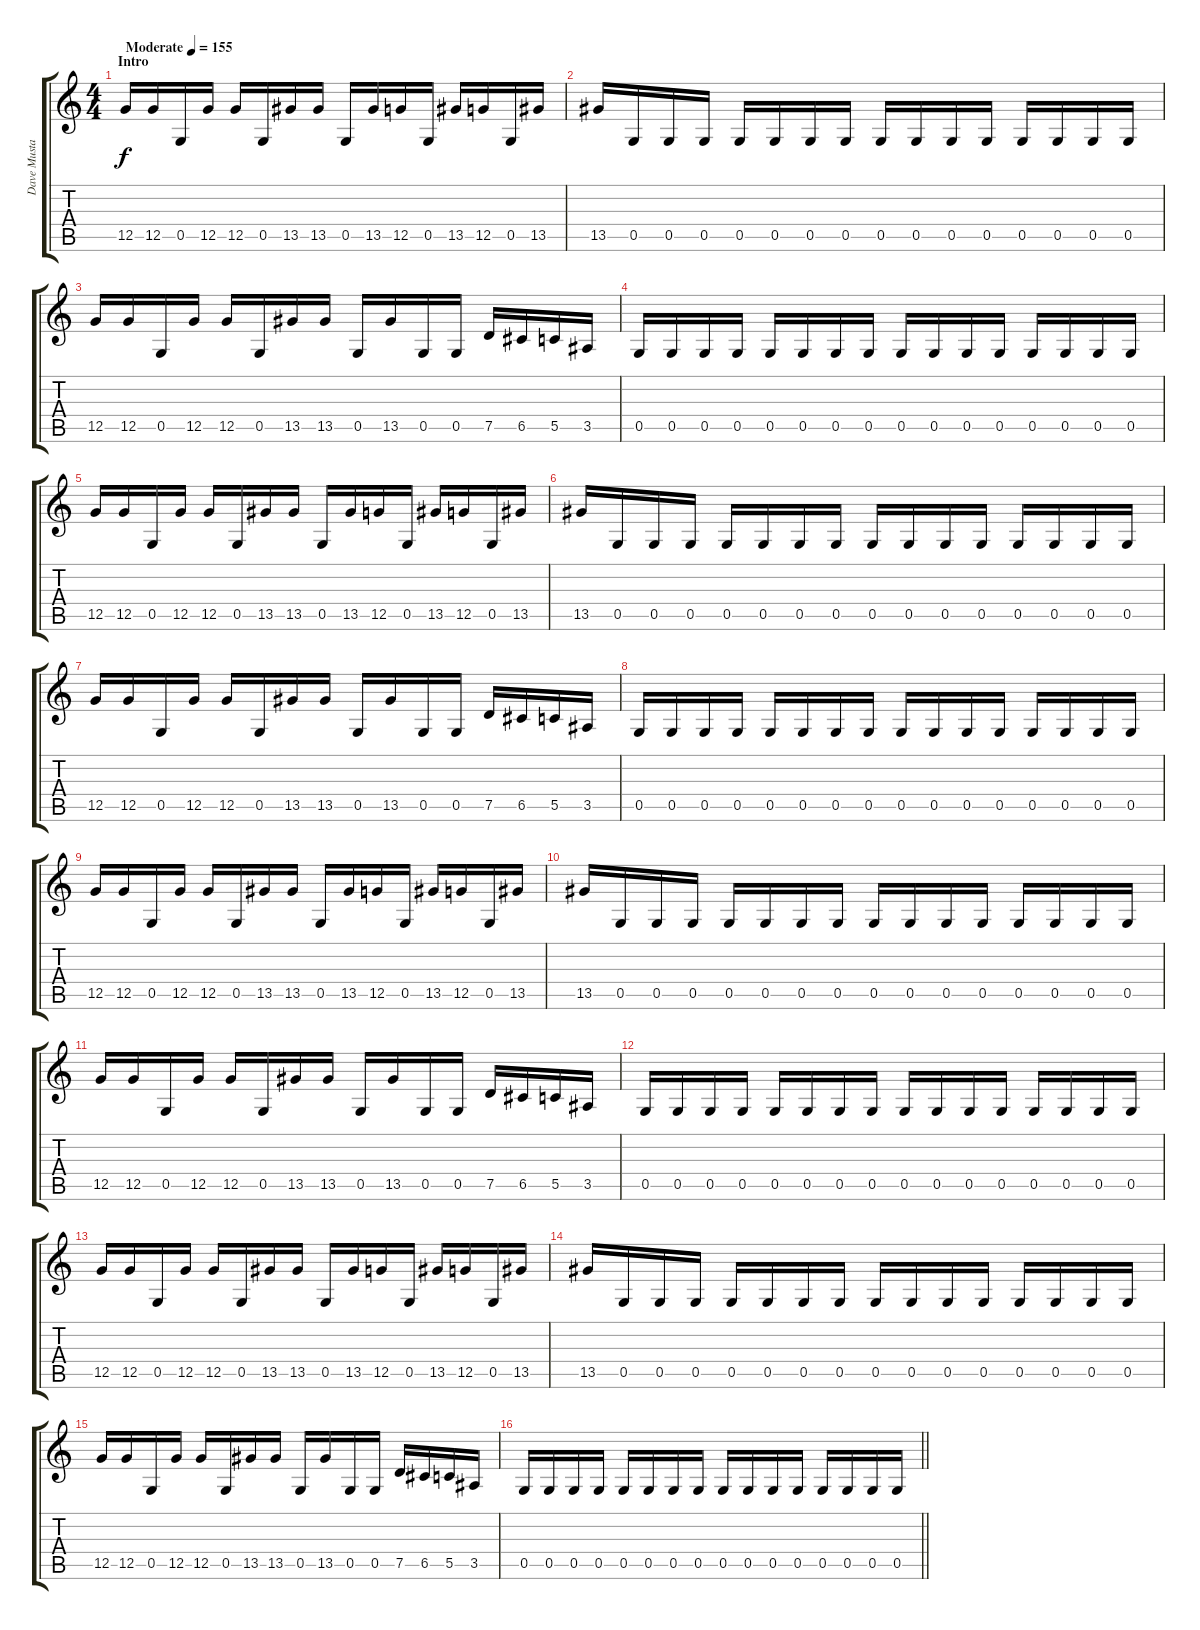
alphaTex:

\track ("Dave Mustaine" "Dave Musta") {instrument distortionguitar}
\staff {score tabs}
\tuning (D4 A3 F3 C3 G2 D2) {hide}
\ts (4 4)
\section ("" "Intro")
\tempo (155 "Moderate")
\clef g2
\ks c
12.5.16{dy f instrument distortionguitar} 12.5.16 0.5.16 12.5.16 12.5.16 0.5.16 13.5.16 13.5.16 0.5.16 13.5.16 12.5.16 0.5.16 13.5.16 12.5.16 0.5.16 13.5.16 |
13.5.16 0.5.16 0.5.16 0.5.16 0.5.16 0.5.16 0.5.16 0.5.16 0.5.16 0.5.16 0.5.16 0.5.16 0.5.16 0.5.16 0.5.16 0.5.16 |
12.5.16 12.5.16 0.5.16 12.5.16 12.5.16 0.5.16 13.5.16 13.5.16 0.5.16 13.5.16 0.5.16 0.5.16 7.5.16 6.5.16 5.5.16 3.5.16 |
0.5.16 0.5.16 0.5.16 0.5.16 0.5.16 0.5.16 0.5.16 0.5.16 0.5.16 0.5.16 0.5.16 0.5.16 0.5.16 0.5.16 0.5.16 0.5.16 |
12.5.16 12.5.16 0.5.16 12.5.16 12.5.16 0.5.16 13.5.16 13.5.16 0.5.16 13.5.16 12.5.16 0.5.16 13.5.16 12.5.16 0.5.16 13.5.16 |
13.5.16 0.5.16 0.5.16 0.5.16 0.5.16 0.5.16 0.5.16 0.5.16 0.5.16 0.5.16 0.5.16 0.5.16 0.5.16 0.5.16 0.5.16 0.5.16 |
12.5.16 12.5.16 0.5.16 12.5.16 12.5.16 0.5.16 13.5.16 13.5.16 0.5.16 13.5.16 0.5.16 0.5.16 7.5.16 6.5.16 5.5.16 3.5.16 |
0.5.16 0.5.16 0.5.16 0.5.16 0.5.16 0.5.16 0.5.16 0.5.16 0.5.16 0.5.16 0.5.16 0.5.16 0.5.16 0.5.16 0.5.16 0.5.16 |
12.5.16 12.5.16 0.5.16 12.5.16 12.5.16 0.5.16 13.5.16 13.5.16 0.5.16 13.5.16 12.5.16 0.5.16 13.5.16 12.5.16 0.5.16 13.5.16 |
13.5.16 0.5.16 0.5.16 0.5.16 0.5.16 0.5.16 0.5.16 0.5.16 0.5.16 0.5.16 0.5.16 0.5.16 0.5.16 0.5.16 0.5.16 0.5.16 |
12.5.16 12.5.16 0.5.16 12.5.16 12.5.16 0.5.16 13.5.16 13.5.16 0.5.16 13.5.16 0.5.16 0.5.16 7.5.16 6.5.16 5.5.16 3.5.16 |
0.5.16 0.5.16 0.5.16 0.5.16 0.5.16 0.5.16 0.5.16 0.5.16 0.5.16 0.5.16 0.5.16 0.5.16 0.5.16 0.5.16 0.5.16 0.5.16 |
12.5.16 12.5.16 0.5.16 12.5.16 12.5.16 0.5.16 13.5.16 13.5.16 0.5.16 13.5.16 12.5.16 0.5.16 13.5.16 12.5.16 0.5.16 13.5.16 |
13.5.16 0.5.16 0.5.16 0.5.16 0.5.16 0.5.16 0.5.16 0.5.16 0.5.16 0.5.16 0.5.16 0.5.16 0.5.16 0.5.16 0.5.16 0.5.16 |
12.5.16 12.5.16 0.5.16 12.5.16 12.5.16 0.5.16 13.5.16 13.5.16 0.5.16 13.5.16 0.5.16 0.5.16 7.5.16 6.5.16 5.5.16 3.5.16 |
\barLineRight lightlight
0.5.16 0.5.16 0.5.16 0.5.16 0.5.16 0.5.16 0.5.16 0.5.16 0.5.16 0.5.16 0.5.16 0.5.16 0.5.16 0.5.16 0.5.16 0.5.16
